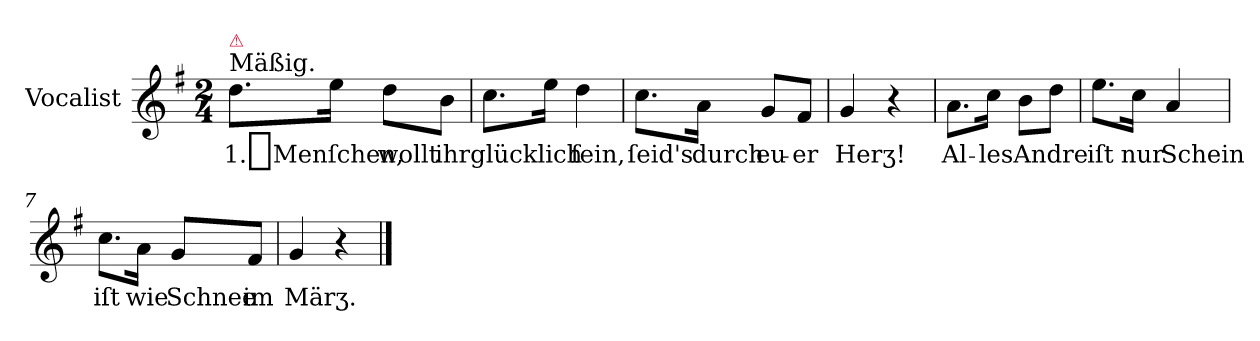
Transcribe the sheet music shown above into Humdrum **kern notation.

**kern	**text
*part1	*part1
*staff1	*staff1
*I"Vocalist	*
*clefG2	*
*k[f#]	*
*G:	*
*M2/4	*
=1	=1
!LO:TX:a:t=Mäßig.	!
!LO:TX:a:color=crimson:t=⚠	!
8.dd\L	1._Menſchen,
16ee\Jk	.
8dd\L	wollt
8b\J	ihr
=2	=2
8.cc\L	glücklich
16ee\Jk	.
4dd	ſein,
=3	=3
8.cc\L	ſeid's
16a\Jk	durch
8g/L	eu-
8f#/J	-er
=4	=4
4g	Herʒ!
4r	.
=5	=5
8.a\L	Al-
16cc\Jk	-les
8b\L	Andre
8dd\J	.
=6	=6
8.ee\L	iſt
16cc\Jk	nur
4a	Schein
=7	=7
8.cc\L	iſt
16a\Jk	wie
8g/L	Schnee
8f#/J	im
=8	=8
4g	Märʒ.
4r	.
==	==
*-	*-
